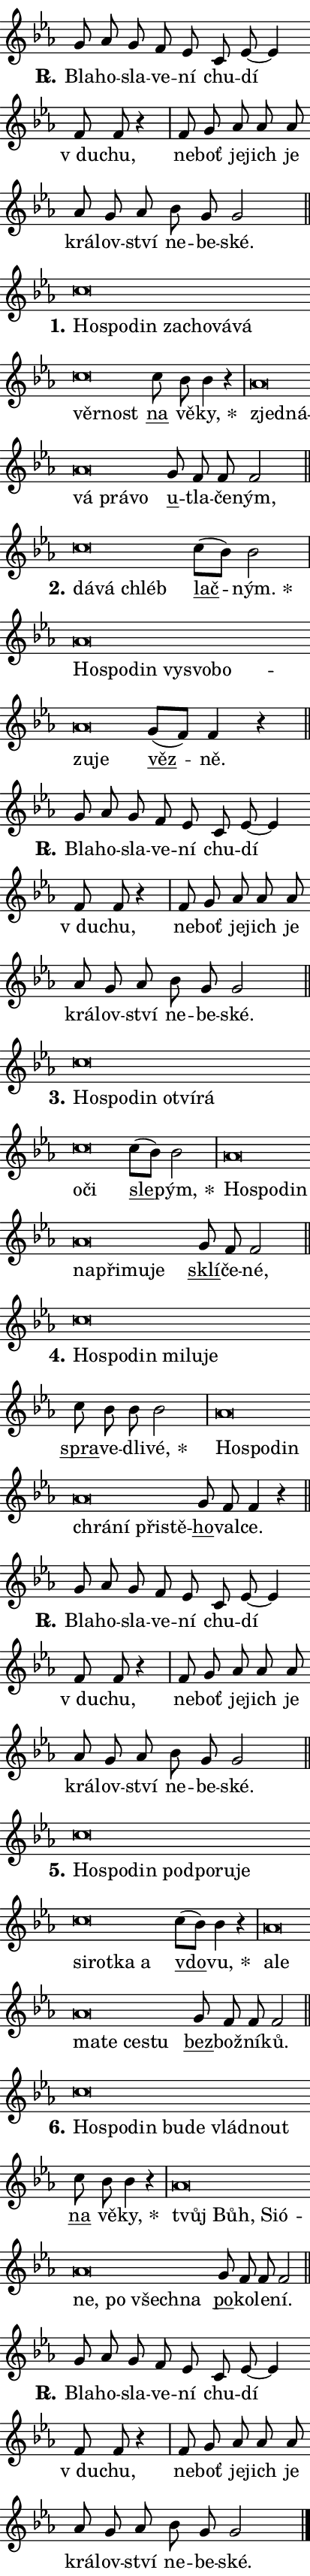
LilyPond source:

\version "2.22.1"
\header { tagline = "" }
\paper {
  indent = 0\cm
  top-margin = 0\cm
  right-margin = 0\cm
  bottom-margin = 0\cm
  left-margin = 0\cm
  paper-width = 7\cm
  page-breaking = #ly:one-page-breaking
  system-system-spacing.basic-distance = #11
  score-system-spacing.basic-distance = #11
  ragged-last = ##f
}


%% Author: Thomas Morley
%% https://lists.gnu.org/archive/html/lilypond-user/2020-05/msg00002.html
#(define (line-position grob)
"Returns position of @var[grob} in current system:
   @code{'start}, if at first time-step
   @code{'end}, if at last time-step
   @code{'middle} otherwise
"
  (let* ((col (ly:item-get-column grob))
         (ln (ly:grob-object col 'left-neighbor))
         (rn (ly:grob-object col 'right-neighbor))
         (col-to-check-left (if (ly:grob? ln) ln col))
         (col-to-check-right (if (ly:grob? rn) rn col))
         (break-dir-left
           (and
             (ly:grob-property col-to-check-left 'non-musical #f)
             (ly:item-break-dir col-to-check-left)))
         (break-dir-right
           (and
             (ly:grob-property col-to-check-right 'non-musical #f)
             (ly:item-break-dir col-to-check-right))))
        (cond ((eqv? 1 break-dir-left) 'start)
              ((eqv? -1 break-dir-right) 'end)
              (else 'middle))))

#(define (tranparent-at-line-position vctor)
  (lambda (grob)
  "Relying on @code{line-position} select the relevant enry from @var{vctor}.
Used to determine transparency,"
    (case (line-position grob)
      ((end) (not (vector-ref vctor 0)))
      ((middle) (not (vector-ref vctor 1)))
      ((start) (not (vector-ref vctor 2))))))

noteHeadBreakVisibility =
#(define-music-function (break-visibility)(vector?)
"Makes @code{NoteHead}s transparent relying on @var{break-visibility}"
#{
  \override NoteHead.transparent =
    #(tranparent-at-line-position break-visibility)
#})

#(define delete-ledgers-for-transparent-note-heads
  (lambda (grob)
    "Reads whether a @code{NoteHead} is transparent.
If so this @code{NoteHead} is removed from @code{'note-heads} from
@var{grob}, which is supposed to be @code{LedgerLineSpanner}.
As a result ledgers are not printed for this @code{NoteHead}"
    (let* ((nhds-array (ly:grob-object grob 'note-heads))
           (nhds-list
             (if (ly:grob-array? nhds-array)
                 (ly:grob-array->list nhds-array)
                 '()))
           ;; Relies on the transparent-property being done before
           ;; Staff.LedgerLineSpanner.after-line-breaking is executed.
           ;; This is fragile ...
           (to-keep
             (remove
               (lambda (nhd)
                 (ly:grob-property nhd 'transparent #f))
               nhds-list)))
      ;; TODO find a better method to iterate over grob-arrays, similiar
      ;; to filter/remove etc for lists
      ;; For now rebuilt from scratch
      (set! (ly:grob-object grob 'note-heads)  '())
      (for-each
        (lambda (nhd)
          (ly:pointer-group-interface::add-grob grob 'note-heads nhd))
        to-keep))))

hideNotes = {
  \noteHeadBreakVisibility #begin-of-line-visible
}
unHideNotes = {
  \noteHeadBreakVisibility #all-visible
}

% work-around for resetting accidentals
% https://lilypond.org/doc/v2.23/Documentation/notation/displaying-rhythms#unmetered-music
cadenzaMeasure = {
  \cadenzaOff
  \partial 1024 s1024
  \cadenzaOn
}

#(define-markup-command (accent layout props text) (markup?)
  "Underline accented syllable"
  (interpret-markup layout props
    #{\markup \override #'(offset . 4.3) \underline { #text }#}))

responsum = \markup \concat {
  "R" \hspace #-1.05 \path #0.1 #'((moveto 0 0.07) (lineto 0.9 0.8)) \hspace #0.05 "."
}

\layout {
    \context {
        \Staff
        \remove "Time_signature_engraver"
        \override LedgerLineSpanner.after-line-breaking = #delete-ledgers-for-transparent-note-heads
    }
    \context {
        \Voice {
            \override NoteHead.output-attributes = #'((class . "notehead"))
            \override Hairpin.height = #0.55
        }
    }
    \context {
        \Lyrics {
            \override StanzaNumber.output-attributes = #'((class . "stanzanumber"))
            \override LyricSpace.minimum-distance = #0.9
            \override LyricText.font-name = #"TeX Gyre Schola"
            \override LyricText.font-size = 1
            \override StanzaNumber.font-name = #"TeX Gyre Schola Bold"
            \override StanzaNumber.font-size = 1
        }
    }
}

% magnetic-lyrics.ily
%
%   written by
%     Jean Abou Samra <jean@abou-samra.fr>
%     Werner Lemberg <wl@gnu.org>
%
%   adapted by
%     Jiri Hon <jiri.hon@gmail.com>
%
% Version 2022-Apr-15

% https://www.mail-archive.com/lilypond-user@gnu.org/msg149350.html

#(define (Left_hyphen_pointer_engraver context)
   "Collect syllable-hyphen-syllable occurrences in lyrics and store
them in properties.  This engraver only looks to the left.  For
example, if the lyrics input is @code{foo -- bar}, it does the
following.

@itemize @bullet
@item
Set the @code{text} property of the @code{LyricHyphen} grob between
@q{foo} and @q{bar} to @code{foo}.

@item
Set the @code{left-hyphen} property of the @code{LyricText} grob with
text @q{foo} to the @code{LyricHyphen} grob between @q{foo} and
@q{bar}.
@end itemize

Use this auxiliary engraver in combination with the
@code{lyric-@/text::@/apply-@/magnetic-@/offset!} hook."
   (let ((hyphen #f)
         (text #f))
     (make-engraver
      (acknowledgers
       ((lyric-syllable-interface engraver grob source-engraver)
        (set! text grob)))
      (end-acknowledgers
       ((lyric-hyphen-interface engraver grob source-engraver)
        ;(when (not (grob::has-interface grob 'lyric-space-interface))
          (set! hyphen grob)));)
      ((stop-translation-timestep engraver)
       (when (and text hyphen)
         (ly:grob-set-object! text 'left-hyphen hyphen))
       (set! text #f)
       (set! hyphen #f)))))

#(define (lyric-text::apply-magnetic-offset! grob)
   "If the space between two syllables is less than the value in
property @code{LyricText@/.details@/.squash-threshold}, move the right
syllable to the left so that it gets concatenated with the left
syllable.

Use this function as a hook for
@code{LyricText@/.after-@/line-@/breaking} if the
@code{Left_@/hyphen_@/pointer_@/engraver} is active."
   (let ((hyphen (ly:grob-object grob 'left-hyphen #f)))
     (when hyphen
       (let ((left-text (ly:spanner-bound hyphen LEFT)))
         (when (grob::has-interface left-text 'lyric-syllable-interface)
           (let* ((common (ly:grob-common-refpoint grob left-text X))
                  (this-x-ext (ly:grob-extent grob common X))
                  (left-x-ext
                   (begin
                     ;; Trigger magnetism for left-text.
                     (ly:grob-property left-text 'after-line-breaking)
                     (ly:grob-extent left-text common X)))
                  ;; `delta` is the gap width between two syllables.
                  (delta (- (interval-start this-x-ext)
                            (interval-end left-x-ext)))
                  (details (ly:grob-property grob 'details))
                  (threshold (assoc-get 'squash-threshold details 0.2)))
             (when (< delta threshold)
               (let* (;; We have to manipulate the input text so that
                      ;; ligatures crossing syllable boundaries are not
                      ;; disabled.  For languages based on the Latin
                      ;; script this is essentially a beautification.
                      ;; However, for non-Western scripts it can be a
                      ;; necessity.
                      (lt (ly:grob-property left-text 'text))
                      (rt (ly:grob-property grob 'text))
                      (is-space (grob::has-interface hyphen 'lyric-space-interface))
                      (space (if is-space " " ""))
                      (space-markup (grob-interpret-markup grob " "))
                      (space-size (interval-length (ly:stencil-extent space-markup X)))
                      (extra-delta (if is-space space-size 0))
                      ;; Append new syllable.
                      (ltrt-space (if (and (string? lt) (string? rt))
                                (string-append lt space rt)
                                (make-concat-markup (list lt space rt))))
                      ;; Right-align `ltrt` to the right side.
                      (ltrt-space-markup (grob-interpret-markup
                               grob
                               (make-translate-markup
                                (cons (interval-length this-x-ext) 0)
                                (make-right-align-markup ltrt-space)))))
                 (begin
                   ;; Don't print `left-text`.
                   (ly:grob-set-property! left-text 'stencil #f)
                   ;; Set text and stencil (which holds all collected
                   ;; syllables so far) and shift it to the left.
                   (ly:grob-set-property! grob 'text ltrt-space)
                   (ly:grob-set-property! grob 'stencil ltrt-space-markup)
                   (ly:grob-translate-axis! grob (- (- delta extra-delta)) X))))))))))


#(define (lyric-hyphen::displace-bounds-first grob)
   ;; Make very sure this callback isn't triggered too early.
   (let ((left (ly:spanner-bound grob LEFT))
         (right (ly:spanner-bound grob RIGHT)))
     (ly:grob-property left 'after-line-breaking)
     (ly:grob-property right 'after-line-breaking)
     (ly:lyric-hyphen::print grob)))

squashThreshold = #0.4

\layout {
  \context {
    \Lyrics
    \consists #Left_hyphen_pointer_engraver
    \override LyricText.after-line-breaking =
      #lyric-text::apply-magnetic-offset!
    \override LyricHyphen.stencil = #lyric-hyphen::displace-bounds-first
    \override LyricText.details.squash-threshold = \squashThreshold
    \override LyricHyphen.minimum-distance = 0
    \override LyricHyphen.minimum-length = \squashThreshold
  }
}

squash = \override LyricText.details.squash-threshold = 9999
unSquash = \override LyricText.details.squash-threshold = \squashThreshold

left = \override LyricText.self-alignment-X = #LEFT
unLeft = \revert LyricText.self-alignment-X

starOffset = #(lambda (grob) 
                (let ((x_offset (ly:self-alignment-interface::aligned-on-x-parent grob)))
                  (if (= x_offset 0) 0 (+ x_offset 1.2))))

star = #(define-music-function (syllable)(string?)
"Append star separator at the end of a syllable"
#{
  \once \override LyricText.X-offset = #starOffset
  \lyricmode { \markup {
    #syllable
    \override #'((font-name . "TeX Gyre Schola Bold")) \hspace #0.2 \lower #0.65 \larger "*"
  } }
#})

starAccent = #(define-music-function (syllable)(string?)
"Append star separator at the end of a syllable and make accent"
#{
  \once \override LyricText.X-offset = #starOffset
  \lyricmode { \markup {
    \accent #syllable
    \override #'((font-name . "TeX Gyre Schola Bold")) \hspace #0.2 \lower #0.65 \larger "*"
  } }
#})

breath = #(define-music-function (syllable)(string?)
"Append breathing indicator at the end of a syllable"
#{
  \lyricmode { \markup { #syllable "+" } }
#})

optionalBreath = #(define-music-function (syllable)(string?)
"Append optional breathing indicator at the end of a syllable"
#{
  \lyricmode { \markup { #syllable "(+)" } }
#})


\score {
    <<
        \new Voice = "melody" { \cadenzaOn \key es \major \relative { g'8 as g f es c es~ es4 \bar "" f8 f r4 \cadenzaMeasure \bar "|" f8 g as as as \bar "" as g as \bar "" bes g g2 \cadenzaMeasure \bar "||" \break }
\relative { c''\breve*1/16 \hideNotes \breve*1/16 \bar "" \breve*1/16 \bar "" \breve*1/16 \bar "" \breve*1/16 \bar "" \breve*1/16 \bar "" \breve*1/16 \bar "" \breve*1/16 \breve*1/16 \bar "" \unHideNotes \bar "" c8 bes bes4 r \cadenzaMeasure \bar "|" as\breve*1/16 \hideNotes \breve*1/16 \bar "" \breve*1/16 \bar "" \breve*1/16 \breve*1/16 \bar "" \unHideNotes \bar "" g8 f f f2 \cadenzaMeasure \bar "||" \break }
\relative { c''\breve*1/16 \hideNotes \breve*1/16 \breve*1/16 \bar "" \unHideNotes \bar "" c8[( bes)] bes2 \cadenzaMeasure \bar "|" as\breve*1/16 \hideNotes \breve*1/16 \bar "" \breve*1/16 \bar "" \breve*1/16 \bar "" \breve*1/16 \bar "" \breve*1/16 \bar "" \breve*1/16 \breve*1/16 \bar "" \unHideNotes \bar "" g8[( f)] f4 r \cadenzaMeasure \bar "||" \break }
\relative { g'8 as g f es c es~ es4 \bar "" f8 f r4 \cadenzaMeasure \bar "|" f8 g as as as \bar "" as g as \bar "" bes g g2 \cadenzaMeasure \bar "||" \break }
\relative { c''\breve*1/16 \hideNotes \breve*1/16 \bar "" \breve*1/16 \bar "" \breve*1/16 \bar "" \breve*1/16 \bar "" \breve*1/16 \bar "" \breve*1/16 \breve*1/16 \bar "" \unHideNotes \bar "" c8[( bes)] bes2 \cadenzaMeasure \bar "|" as\breve*1/16 \hideNotes \breve*1/16 \bar "" \breve*1/16 \bar "" \breve*1/16 \bar "" \breve*1/16 \bar "" \breve*1/16 \breve*1/16 \bar "" \unHideNotes \bar "" g8 f f2 \cadenzaMeasure \bar "||" \break }
\relative { c''\breve*1/16 \hideNotes \breve*1/16 \bar "" \breve*1/16 \bar "" \breve*1/16 \bar "" \breve*1/16 \breve*1/16 \bar "" \unHideNotes \bar "" c8 bes bes bes2 \cadenzaMeasure \bar "|" as\breve*1/16 \hideNotes \breve*1/16 \bar "" \breve*1/16 \bar "" \breve*1/16 \bar "" \breve*1/16 \bar "" \breve*1/16 \breve*1/16 \bar "" \unHideNotes \bar "" g8 f f4 r \cadenzaMeasure \bar "||" \break }
\relative { g'8 as g f es c es~ es4 \bar "" f8 f r4 \cadenzaMeasure \bar "|" f8 g as as as \bar "" as g as \bar "" bes g g2 \cadenzaMeasure \bar "||" \break }
\relative { c''\breve*1/16 \hideNotes \breve*1/16 \bar "" \breve*1/16 \bar "" \breve*1/16 \bar "" \breve*1/16 \bar "" \breve*1/16 \bar "" \breve*1/16 \bar "" \breve*1/16 \bar "" \breve*1/16 \bar "" \breve*1/16 \breve*1/16 \bar "" \unHideNotes \bar "" c8[( bes)] bes4 r \cadenzaMeasure \bar "|" as\breve*1/16 \hideNotes \breve*1/16 \bar "" \breve*1/16 \bar "" \breve*1/16 \bar "" \breve*1/16 \breve*1/16 \bar "" \unHideNotes \bar "" g8 f f f2 \cadenzaMeasure \bar "||" \break }
\relative { c''\breve*1/16 \hideNotes \breve*1/16 \bar "" \breve*1/16 \bar "" \breve*1/16 \bar "" \breve*1/16 \bar "" \breve*1/16 \breve*1/16 \bar "" \unHideNotes \bar "" c8 bes bes4 r \cadenzaMeasure \bar "|" as\breve*1/16 \hideNotes \breve*1/16 \bar "" \breve*1/16 \bar "" \breve*1/16 \bar "" \breve*1/16 \bar "" \breve*1/16 \bar "" \breve*1/16 \breve*1/16 \bar "" \unHideNotes \bar "" g8 f f f2 \cadenzaMeasure \bar "||" \break }
\relative { g'8 as g f es c es~ es4 \bar "" f8 f r4 \cadenzaMeasure \bar "|" f8 g as as as \bar "" as g as \bar "" bes g g2 \cadenzaMeasure \bar "||" \break } \bar "|." }
        \new Lyrics \lyricsto "melody" { \lyricmode { \set stanza = \responsum
Bla -- ho -- sla -- ve -- ní chu -- dí "v du" -- chu, ne -- boť je -- jich je krá -- lov -- ství ne -- be -- ské.
\set stanza = "1."
\left Ho -- \squash spo -- din za -- cho -- vá -- vá věr -- nost \unLeft \unSquash \markup \accent na vě -- \star ky, \left zjed -- \squash ná -- vá prá -- vo \unLeft \unSquash \markup \accent u -- tla -- če -- ným,
\set stanza = "2."
\left dá -- \squash vá chléb \unLeft \unSquash \markup \accent lač -- \star ným. \left Ho -- \squash spo -- din vy -- svo -- bo -- zu -- je \unLeft \unSquash \markup \accent věz -- ně.
\set stanza = \responsum
Bla -- ho -- sla -- ve -- ní chu -- dí "v du" -- chu, ne -- boť je -- jich je krá -- lov -- ství ne -- be -- ské.
\set stanza = "3."
\left Ho -- \squash spo -- din o -- tví -- rá o -- či \unLeft \unSquash \markup \accent sle -- \star pým, \left Ho -- \squash spo -- din na -- při -- mu -- je \unLeft \unSquash \markup \accent sklí -- če -- né,
\set stanza = "4."
\left Ho -- \squash spo -- din mi -- lu -- je \unLeft \unSquash \markup \accent spra -- ve -- dli -- \star vé, \left Ho -- \squash spo -- din chrá -- ní při -- stě -- \unLeft \unSquash \markup \accent ho -- val -- ce.
\set stanza = \responsum
Bla -- ho -- sla -- ve -- ní chu -- dí "v du" -- chu, ne -- boť je -- jich je krá -- lov -- ství ne -- be -- ské.
\set stanza = "5."
\left Ho -- \squash spo -- din pod -- po -- ru -- je si -- rot -- ka a \unLeft \unSquash \markup \accent vdo -- \star vu, \left a -- \squash le ma -- te ce -- stu \unLeft \unSquash \markup \accent bez -- bož -- ní -- ků.
\set stanza = "6."
\left Ho -- \squash spo -- din bu -- de vlád -- nout \unLeft \unSquash \markup \accent na vě -- \star ky, \left tvůj \squash Bůh, Si -- ó -- ne, po všech -- na \unLeft \unSquash \markup \accent po -- ko -- le -- ní.
\set stanza = \responsum
Bla -- ho -- sla -- ve -- ní chu -- dí "v du" -- chu, ne -- boť je -- jich je krá -- lov -- ství ne -- be -- ské. } }
    >>
    \layout {}
}
